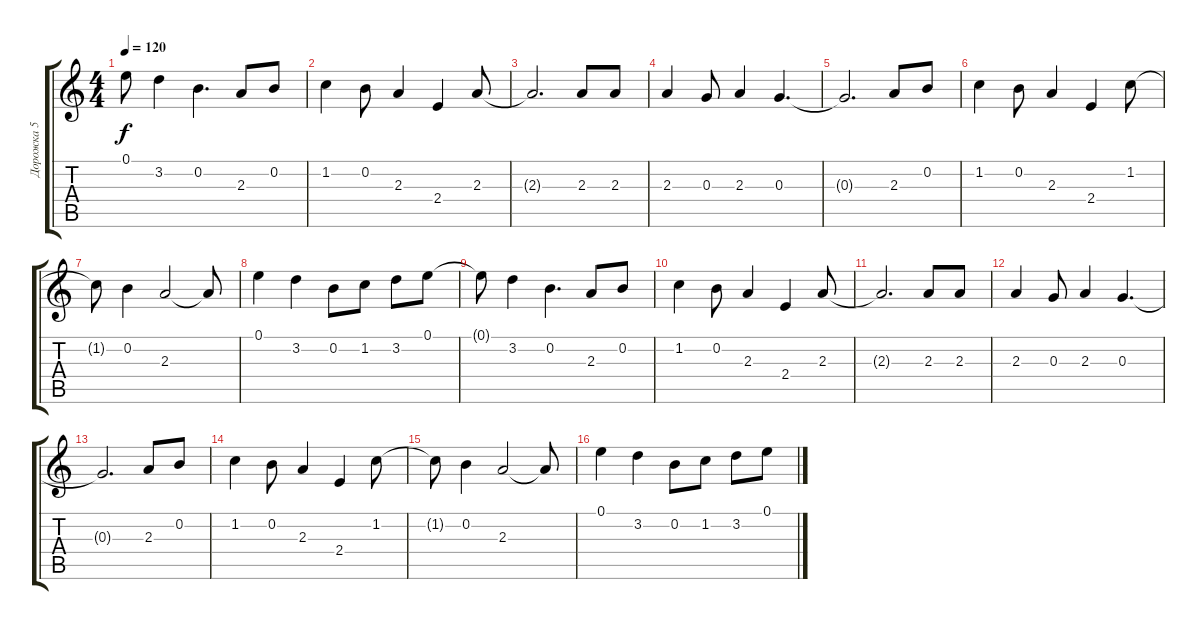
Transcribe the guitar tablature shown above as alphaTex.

\track ("Дорожка 5" "Дорожка 5") {instrument distortionguitar}
\staff {score tabs}
\tuning (E4 B3 G3 D3 A2 E2) {hide}
\ts (4 4)
\tempo 120
\clef g2
\ks c
0.1{t}.8{dy f} 3.2.4 0.2.4{d} 2.3.8 0.2.8 |
1.2.4 0.2.8 2.3.4 2.4.4 2.3.8 |
2.3{t}.2{d} 2.3.8 2.3.8 |
2.3.4 0.3.8 2.3.4 0.3.4{d} |
0.3{t}.2{d} 2.3.8 0.2.8 |
1.2.4 0.2.8 2.3.4 2.4.4 1.2.8 |
1.2{t}.8 0.2.4 2.3.2 2.3{t}.8 |
0.1.4 3.2.4 0.2.8 1.2.8 3.2.8 0.1.8 |
0.1{t}.8 3.2.4 0.2.4{d} 2.3.8 0.2.8 |
1.2.4 0.2.8 2.3.4 2.4.4 2.3.8 |
2.3{t}.2{d} 2.3.8 2.3.8 |
2.3.4 0.3.8 2.3.4 0.3.4{d} |
0.3{t}.2{d} 2.3.8 0.2.8 |
1.2.4{volume 16} 0.2.8{volume 15} 2.3.4{volume 14} 2.4.4{volume 14} 1.2.8{volume 12} |
1.2{t}.8 0.2.4{volume 12} 2.3.2{volume 11} 2.3{t}.8 |
0.1.4{volume 8} 3.2.4{volume 8} 0.2.8{volume 6} 1.2.8{volume 6} 3.2.8{volume 6} 0.1.8{volume 5}
